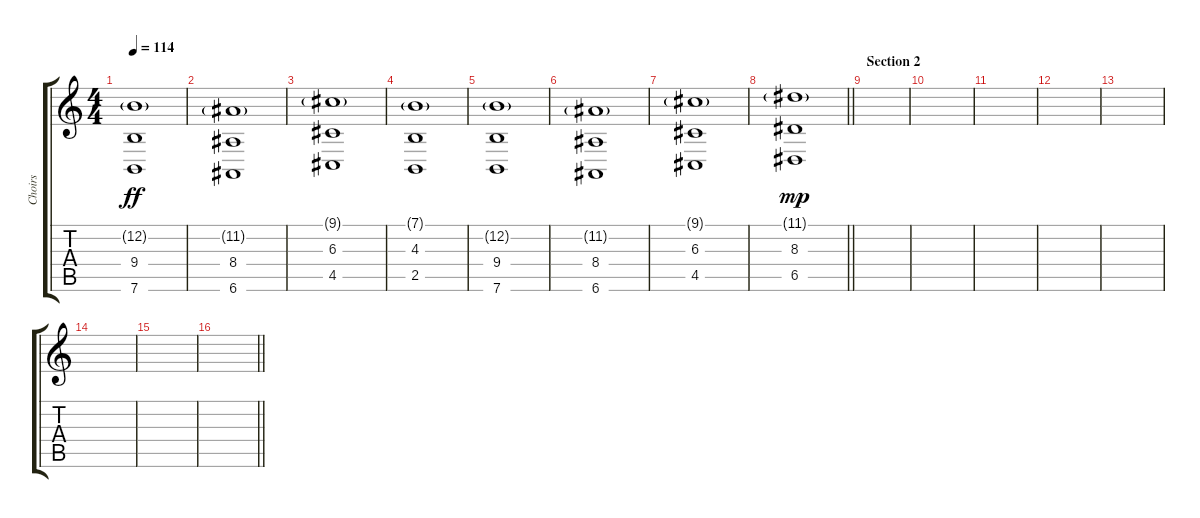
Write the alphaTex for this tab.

\track ("Choirs" "Choirs") {instrument choiraahs}
\staff {score tabs}
\tuning (E4 B3 G3 D3 A2 E2) {hide}
\ts (4 4)
\tempo 114
\clef g2
\ks c
(12.2{g} 9.4 7.6).1{dy ff} |
(11.2{g} 8.4 6.6).1 |
(9.1{g} 6.3 4.5).1 |
(7.1{g} 4.3 2.5).1 |
(12.2{g} 9.4 7.6).1 |
(11.2{g} 8.4 6.6).1 |
(9.1{g} 6.3 4.5).1 |
\barLineRight lightlight
(11.1{g} 8.3 6.5).1{dy mp} |
\section ("" "Section 2")
|
|
|
|
|
|
|
\barLineRight lightlight
